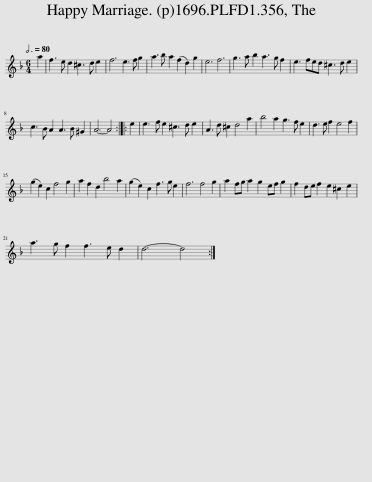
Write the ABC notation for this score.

X:1
L:1/8
Q:3/4=80
M:6/4
I:linebreak $
K:Dmin
V:1 treble
V:1
 a2 | f3 e d2 ^c3 d e2 | f6 e3 f g2 | a3 b a2 (f2 d2) g2 | e6 f6 | %5
 g3 a b2 a3 g f2 | e3 fed ^c3 d e2 |$ c3 B A2 A3 B ^G2 | A6- A4 :: e2 | %10
 e3 f e2 ^c3 d e2 | A3 d ^c2 d4 a2 | b4 a2 g3 f e2 | d3 e f2 e4 f2 |$ (g2 e2) c2 f4 g2 | %15
 a2 f2 d2 b4 a2 | (g2 e2) c2 f3 g e2 | f6 f4 g2 | a2 fg a2 g2 ef g2 | f2 de f2 e2 ^c2 e2 |$ %20
 a3 g f2 f3 e d2 | d6- d4 :| %22
